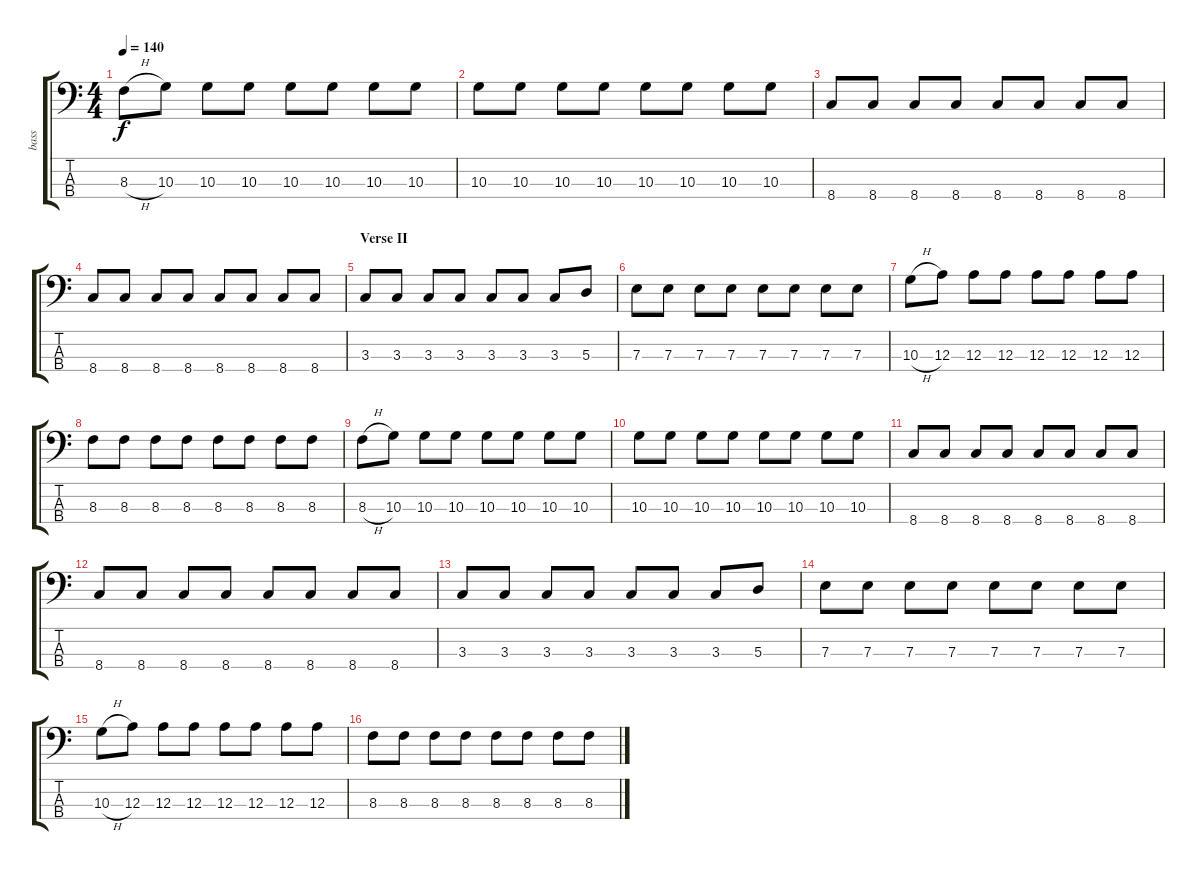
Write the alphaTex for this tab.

\track ("bass" "bass") {instrument electricbassfinger}
\staff {score tabs}
\tuning (G2 D2 A1 E1) {hide}
\ts (4 4)
\tempo 140
\clef f4
\ks c
8.3{h}.8{dy f} 10.3.8 10.3.8 10.3.8 10.3.8 10.3.8 10.3.8 10.3.8 |
10.3.8 10.3.8 10.3.8 10.3.8 10.3.8 10.3.8 10.3.8 10.3.8 |
8.4.8 8.4.8 8.4.8 8.4.8 8.4.8 8.4.8 8.4.8 8.4.8 |
8.4.8 8.4.8 8.4.8 8.4.8 8.4.8 8.4.8 8.4.8 8.4.8 |
\section ("" "Verse II")
3.3.8 3.3.8 3.3.8 3.3.8 3.3.8 3.3.8 3.3.8 5.3.8 |
7.3.8 7.3.8 7.3.8 7.3.8 7.3.8 7.3.8 7.3.8 7.3.8 |
10.3{h}.8 12.3.8 12.3.8 12.3.8 12.3.8 12.3.8 12.3.8 12.3.8 |
8.3.8 8.3.8 8.3.8 8.3.8 8.3.8 8.3.8 8.3.8 8.3.8 |
8.3{h}.8 10.3.8 10.3.8 10.3.8 10.3.8 10.3.8 10.3.8 10.3.8 |
10.3.8 10.3.8 10.3.8 10.3.8 10.3.8 10.3.8 10.3.8 10.3.8 |
8.4.8 8.4.8 8.4.8 8.4.8 8.4.8 8.4.8 8.4.8 8.4.8 |
8.4.8 8.4.8 8.4.8 8.4.8 8.4.8 8.4.8 8.4.8 8.4.8 |
3.3.8 3.3.8 3.3.8 3.3.8 3.3.8 3.3.8 3.3.8 5.3.8 |
7.3.8 7.3.8 7.3.8 7.3.8 7.3.8 7.3.8 7.3.8 7.3.8 |
10.3{h}.8 12.3.8 12.3.8 12.3.8 12.3.8 12.3.8 12.3.8 12.3.8 |
8.3.8 8.3.8 8.3.8 8.3.8 8.3.8 8.3.8 8.3.8 8.3.8
